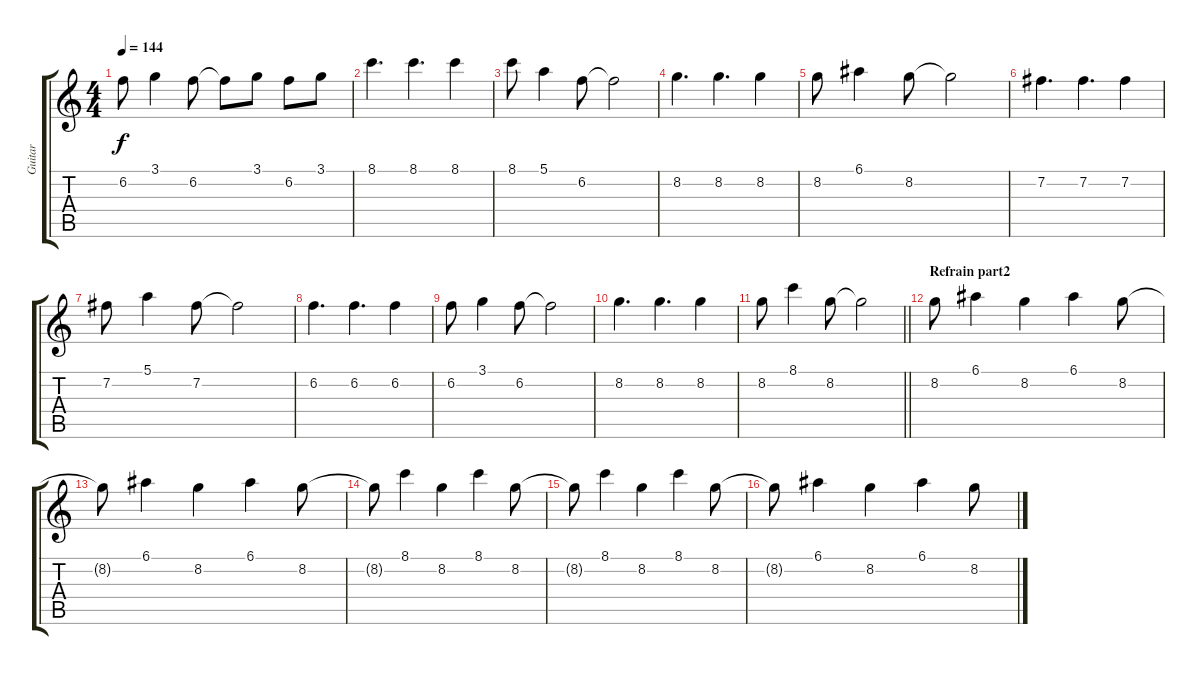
\track ("Guitar" "Guitar") {instrument electricguitarclean}
\staff {score tabs}
\tuning (E4 B3 G3 D3 A2 E2) {hide}
\ts (4 4)
\tempo 144
\clef g2
\ks c
6.2.8{dy f} 3.1.4 6.2.8 6.2{t}.8 3.1.8 6.2.8 3.1.8 |
8.1.4{d} 8.1.4{d} 8.1.4 |
8.1.8 5.1.4 6.2.8 6.2{t}.2 |
8.2.4{d} 8.2.4{d} 8.2.4 |
8.2.8 6.1.4 8.2.8 8.2{t}.2 |
7.2.4{d} 7.2.4{d} 7.2.4 |
7.2.8 5.1.4 7.2.8 7.2{t}.2 |
6.2.4{d} 6.2.4{d} 6.2.4 |
6.2.8 3.1.4 6.2.8 6.2{t}.2 |
8.2.4{d} 8.2.4{d} 8.2.4 |
\barLineRight lightlight
8.2.8 8.1.4 8.2.8 8.2{t}.2 |
\section ("" "Refrain part2")
8.2.8{instrument electricguitarclean} 6.1.4 8.2.4 6.1.4 8.2.8 |
8.2{t}.8 6.1.4 8.2.4 6.1.4 8.2.8 |
8.2{t}.8 8.1.4 8.2.4 8.1.4 8.2.8 |
8.2{t}.8 8.1.4 8.2.4 8.1.4 8.2.8 |
8.2{t}.8 6.1.4 8.2.4 6.1.4 8.2.8
